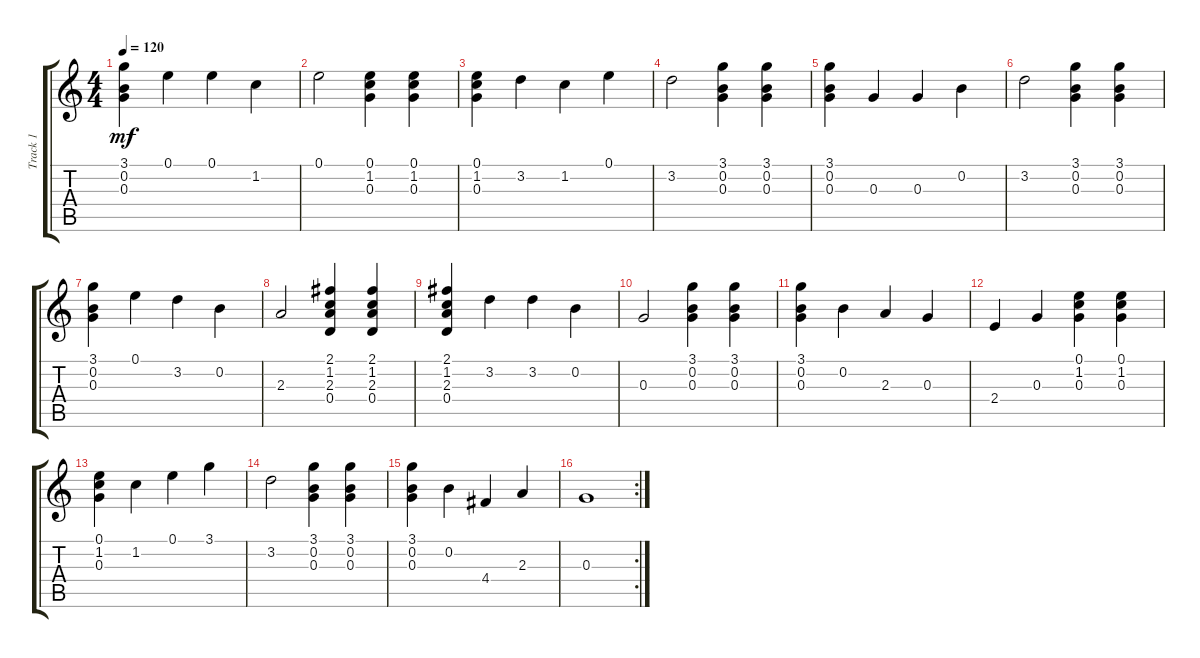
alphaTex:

\track ("Track 1" "Track 1") {instrument acousticguitarsteel}
\staff {score tabs}
\tuning (E4 B3 G3 D3 A2 E2) {hide}
\ts (4 4)
\tempo 120
\clef g2
\ks c
(3.1 0.2 0.3).4{dy mf} 0.1.4 0.1.4 1.2.4 |
0.1.2 (0.1 1.2 0.3).4 (0.1 1.2 0.3).4 |
(0.1 1.2 0.3).4 3.2.4 1.2.4 0.1.4 |
3.2.2 (3.1 0.2 0.3).4 (3.1 0.2 0.3).4 |
(3.1 0.2 0.3).4 0.3.4 0.3.4 0.2.4 |
3.2.2 (3.1 0.2 0.3).4 (3.1 0.2 0.3).4 |
(3.1 0.2 0.3).4 0.1.4 3.2.4 0.2.4 |
2.3.2 (2.1 1.2 2.3 0.4).4 (2.1 1.2 2.3 0.4).4 |
(2.1 1.2 2.3 0.4).4 3.2.4 3.2.4 0.2.4 |
0.3.2 (3.1 0.2 0.3).4 (3.1 0.2 0.3).4 |
(3.1 0.2 0.3).4 0.2.4 2.3.4 0.3.4 |
2.4.4 0.3.4 (0.1 1.2 0.3).4 (0.1 1.2 0.3).4 |
(0.1 1.2 0.3).4 1.2.4 0.1.4 3.1.4 |
3.2.2 (3.1 0.2 0.3).4 (3.1 0.2 0.3).4 |
(3.1 0.2 0.3).4 0.2.4 4.4.4 2.3.4 |
\rc 2
0.3.1
